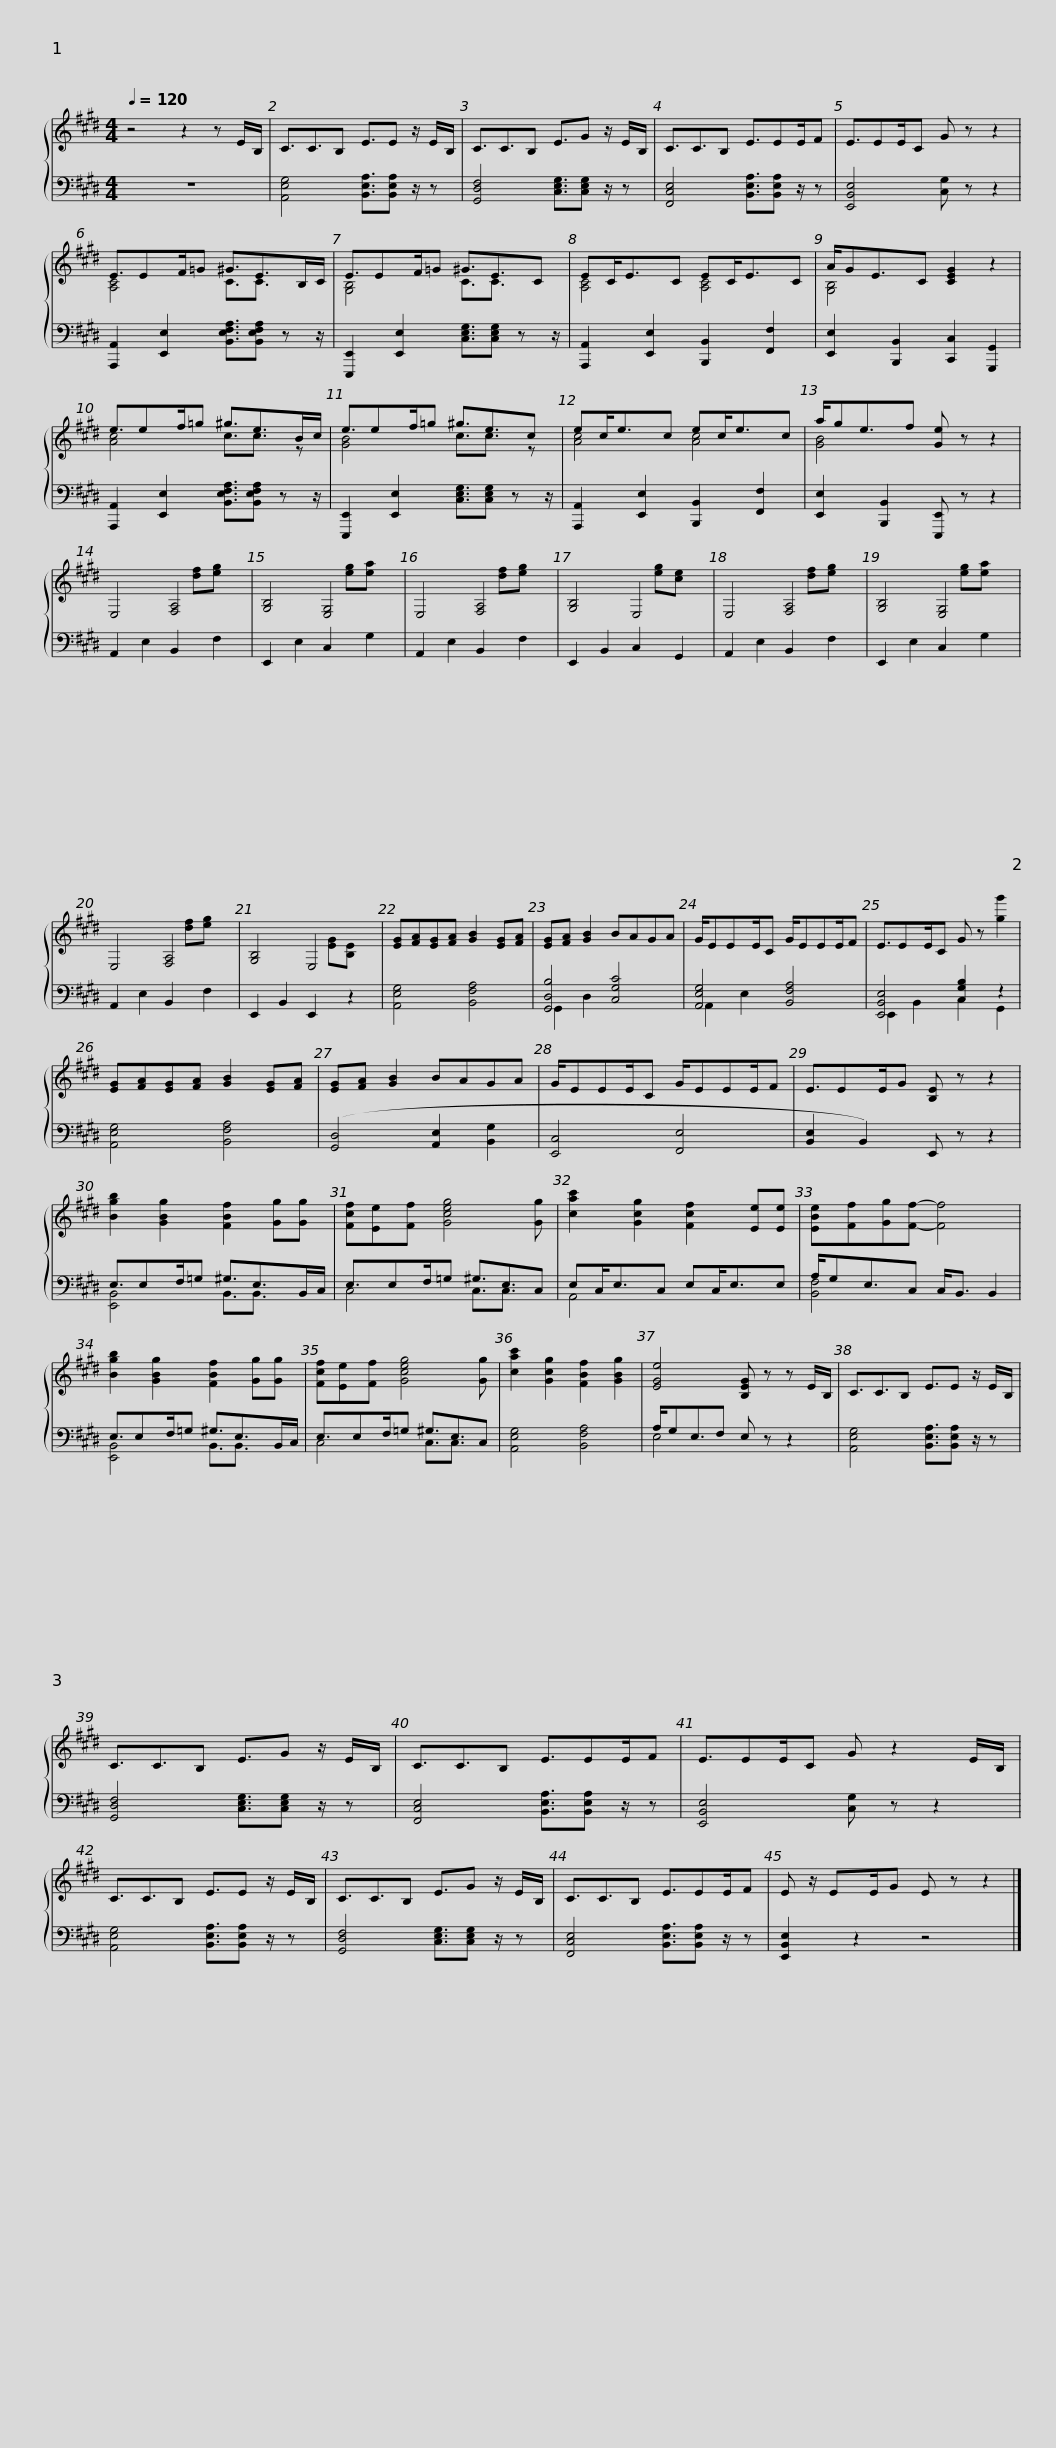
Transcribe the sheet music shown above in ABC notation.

X:1
%%score { ( 1 3 ) | ( 2 4 ) }
L:1/8
Q:1/4=120
M:4/4
I:linebreak $
K:E
V:1 treble
V:3 treble
V:2 bass
V:4 bass
V:1
 z4 z2 z E/B,/ | C3/2C3/2B, E3/2E z/ E/B,/ | C3/2C3/2B, E3/2G z/ E/B,/ | C3/2C3/2B, E3/2EE/F | E3/2EE/C G z z2 |$ %5
 E3/2EF/=G ^G3/2E>B,C/ | E3/2EF/=G ^G3/2E3/2C | EC<EC EC<EC |$ A/GE3/2C [CEG]2 z2 | e3/2ef/=g ^g3/2e>Bc/ | %10
 e3/2ef/=g ^g3/2e3/2c | ec<ec ec<ec |$ a/ge3/2f [Ge] z z2 | E,4 [F,A,]4 | [G,B,]4 [E,G,]4 | %15
 E,4 [F,A,]4 | [G,B,]4 E,4 | E,4 [F,A,]4 |$ [G,B,]4 [E,G,]4 | E,4 [F,A,]4 | %20
 [G,B,]4 E,4 | [EG][FA][EG][FA] [GB]2 [EG][FA] | [EG][FA] [GB]2 BAGA |$ G/EEE/C G/EEE/F | E3/2EE/C G z [gg']2 | %25
 [EG][FA][EG][FA] [GB]2 [EG][FA] | [EG][FA] [GB]2 BAGA | G/EEE/C G/EEE/F |$ E3/2EE/G [B,E] z z2 | [Bgb]2 [GBg]2 [FBf]2 [Gg][Gg] | %30
 [Fcf][Ee][Ff] [Gceg]4 [Gg] | [cac']2 [Gcg]2 [Fcf]2 [Ee][Ee] |$ [EBe][Ff][Gg][Ff]- [Ff]4 | [Bgb]2 [GBg]2 [FBf]2 [Gg][Gg] | [Fcf][Ee][Ff] [Gceg]4 [Gg] | %35
 [cac']2 [Gcg]2 [FBf]2 [GBg]2 |$ [EGe]4 [B,EG] z z E/B,/ | C3/2C3/2B, E3/2E z/ E/B,/ | C3/2C3/2B, E3/2G z/ E/B,/ | C3/2C3/2B, E3/2EE/F |$ %40
 E3/2EE/C G z2 E/B,/ | C3/2C3/2B, E3/2E z/ E/B,/ | C3/2C3/2B, E3/2G z/ E/B,/ | C3/2C3/2B, E3/2EE/F |$ E z/ EE/G E z z2 |] %45
V:2
 z8 | [A,,E,G,]4 [B,,E,A,]3/2[B,,E,A,] z/ z | [G,,D,F,]4 [C,E,G,]3/2[C,E,G,] z/ z | [F,,C,E,]4 [B,,E,A,]3/2[B,,E,A,] z/ z | [E,,B,,E,]4 [C,G,] z z2 |$ %5
 [A,,,A,,]2 [E,,E,]2 [B,,E,F,A,]3/2[B,,E,F,A,] z z/ | [E,,,E,,]2 [E,,E,]2 [C,E,G,]3/2[C,E,G,] z z/ | [A,,,A,,]2 [E,,E,]2 [B,,,B,,]2 [F,,F,]2 |$ [E,,E,]2 [B,,,B,,]2 [C,,C,]2 [G,,,G,,]2 | [A,,,A,,]2 [E,,E,]2 [B,,E,F,A,]3/2[B,,E,F,A,] z z/ | %10
 [E,,,E,,]2 [E,,E,]2 [C,E,G,]3/2[C,E,G,] z z/ | [A,,,A,,]2 [E,,E,]2 [B,,,B,,]2 [F,,F,]2 |$ [E,,E,]2 [B,,,B,,]2 [E,,,E,,] z z2 | A,,2 E,2 B,,2 F,2 | E,,2 E,2 C,2 G,2 | %15
 A,,2 E,2 B,,2 F,2 | E,,2 B,,2 C,2 G,,2 | A,,2 E,2 B,,2 F,2 |$ E,,2 E,2 C,2 G,2 | A,,2 E,2 B,,2 F,2 | %20
 E,,2 B,,2 E,,2 z2 | [A,,E,G,]4 [B,,F,A,]4 | [G,,D,B,]4 [C,G,C]4 |$ [A,,E,G,]4 [B,,F,A,]4 | [E,,B,,E,]4 [C,G,B,]2 z2 | %25
 [A,,E,G,]4 [B,,F,A,]4 | ([G,,D,]4 [A,,E,]2 [B,,G,]2 | [E,,C,]4 [F,,E,]4 |$ [B,,E,]2 B,,2) E,, z z2 | E,3/2E,F,/=G, ^G,3/2E,>B,,C,/ | %30
 E,3/2E,F,/=G, ^G,3/2E,3/2C, | E,C,<E,C, E,C,<E,E, |$ A,/G,E,3/2C, C,<B,, B,,2 | E,3/2E,F,/=G, ^G,3/2E,>B,,C,/ | E,3/2E,F,/=G, ^G,3/2E,3/2C, | %35
 [A,,E,G,]4 [B,,F,A,]4 |$ A,/G,E,3/2F, E, z z2 | [A,,E,G,]4 [B,,E,A,]3/2[B,,E,A,] z/ z | [G,,D,F,]4 [C,E,G,]3/2[C,E,G,] z/ z | [F,,C,E,]4 [B,,E,A,]3/2[B,,E,A,] z/ z |$ %40
 [E,,B,,E,]4 [C,G,] z z2 | [A,,E,G,]4 [B,,E,A,]3/2[B,,E,A,] z/ z | [G,,D,F,]4 [C,E,G,]3/2[C,E,G,] z/ z | [F,,C,E,]4 [B,,E,A,]3/2[B,,E,A,] z/ z |$ [E,,B,,E,]2 z2 z4 |] %45
V:3
 x8 | x8 | x8 | x8 | x8 |$ %5
 [A,C]4 C3/2C3/2 x | [G,B,]4 C3/2C3/2 x | [A,C]4 [A,C]4 |$ [G,B,]4 x4 | [Ac]4 c3/2c3/2 z | %10
 [GB]4 c3/2c3/2 z | [Ac]4 [Ac]4 |$ [GB]4 x4 | x5 [df][eg] x | x5 [eg][ea] x | %15
 x5 [df][eg] x | x5 [eg][ce] x | x5 [df][eg] x |$ x5 [eg][ea] x | x5 [df][eg] x | %20
 x5 [EG][B,E] x | x8 | x8 |$ x8 | x8 | %25
 x8 | x8 | x8 |$ x8 | x8 | %30
 x8 | x8 |$ x8 | x8 | x8 | %35
 x8 |$ x8 | x8 | x8 | x8 |$ %40
 x8 | x8 | x8 | x8 |$ x8 |] %45
V:4
 x8 | x8 | x8 | x8 | x8 |$ %5
 x8 | x8 | x8 |$ x8 | x8 | %10
 x8 | x8 |$ x8 | x8 | x8 | %15
 x8 | x8 | x8 |$ x8 | x8 | %20
 x8 | x8 | G,,2 D,2 x4 |$ A,,2 E,2 x4 | E,,2 B,,2 C,2 G,,2 | %25
 x8 | x8 | x8 |$ x8 | [E,,B,,]4 B,,3/2B,,3/2 x | %30
 C,4 C,3/2C,3/2 x | A,,4 x4 |$ [B,,F,]4 x4 | [E,,B,,]4 B,,3/2B,,3/2 x | C,4 C,3/2C,3/2 x | %35
 x8 |$ E,4 x4 | x8 | x8 | x8 |$ %40
 x8 | x8 | x8 | x8 |$ x8 |] %45
